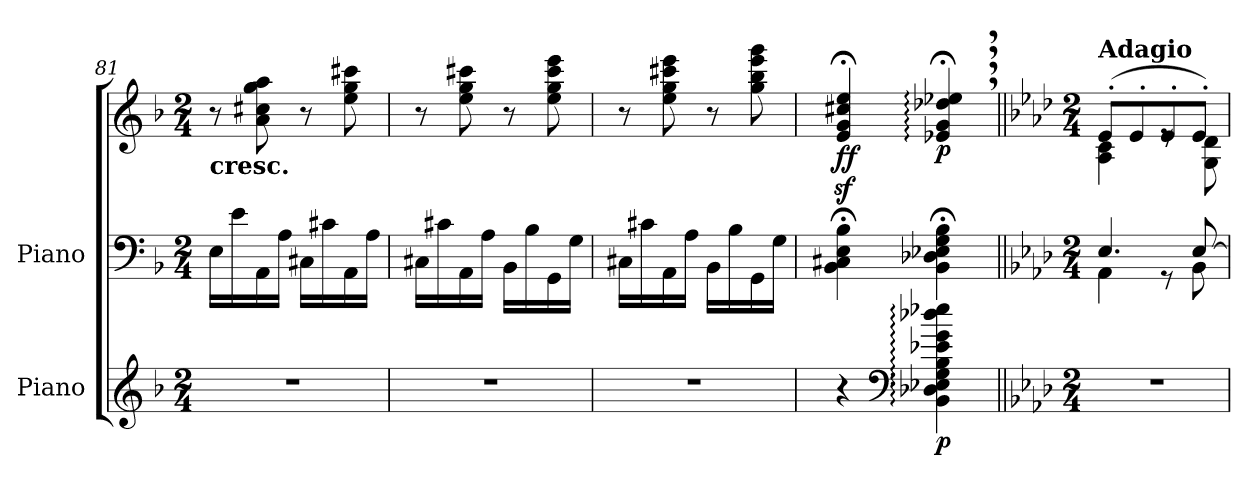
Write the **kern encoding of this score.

**kern	**dynam	**kern	**kern	**dynam
*part2	*part2	*part1	*part1	*part1
*staff3	*staff3	*staff2	*staff1	*staff1/2
*I"Piano	*	*I"Piano	*	*
*I'Pno.	*	*I'Pno	*	*
*clefG2	*	*clefF4	*clefG2	*
*k[b-]	*	*k[b-]	*k[b-]	*
*M2/4	*	*M2/4	*M2/4	*
=81	=81	=81	=81	=81
!	!	!	!LO:TX:b:B:t=cresc.	!
2r	.	16E\LL	8r	.
.	.	16e\	.	.
.	.	16AA\	8a\ 8cc#X\ 8gg\ 8aa\	.
.	.	16A\JJ	.	.
.	.	16C#X\LL	8r	.
.	.	16c#X\	.	.
.	.	16AA\	8ee\ 8gg\ 8ccc#X\	.
.	.	16A\JJ	.	.
=82	=82	=82	=82	=82
2r	.	16C#X\LL	8r	.
.	.	16c#X\	.	.
.	.	16AA\	8ee\ 8gg\ 8ccc#X\	.
.	.	16A\JJ	.	.
.	.	16BB-\LL	8r	.
.	.	16B-\	.	.
.	.	16GG\	8ee\ 8gg\ 8ccc#\ 8eee\	.
.	.	16G\JJ	.	.
=83	=83	=83	=83	=83
2r	.	16C#X\LL	8r	.
.	.	16c#X\	.	.
.	.	16AA\	8ee\ 8gg\ 8ccc#X\ 8eee\	.
.	.	16A\JJ	.	.
.	.	16BB-\LL	8r	.
.	.	16B-\	.	.
*	*	*	*MM80	*
.	.	16GG\	8gg\ 8bb-\ 8eee\ 8ggg\	.
.	.	16G\JJ	.	.
=84	=84	=84	=84	=84
*	*	*	*MM18	*
!	!	!	!	!LO:DY:b
4r	.	4BB-\;< 4C#X\;< 4E\;< 4B-\;<	4e/z<;< 4g/z<;< 4cc#X/z<;< 4ee/z<;<	ff
*clefF4	*	*	*	*
!	!LO:DY:b	!	!	!LO:DY:b
4BB-\: 4D-X\: 4E-X\: 4G\: 4B-\: 4e-X\: 4g\: 4dd-X\: 4ee-X\:	p	4BB-\;< 4D-X\;< 4E-X\;< 4G\;< 4B-\;<	4e-X/;<:, 4g/;<:, 4dd-X/;<:, 4ee-X/;<:,	p
!!LO:PB:g=z
=85||	=85||	=85||	=85||	=85||
*k[b-e-a-d-]	*	*k[b-e-a-d-]	*k[b-e-a-d-]	*
*M2/4	*	*M2/4	*M2/4	*
*	*	*	*MM30	*
*	*	*^	*^	*
!	!	!	!	!LO:TX:a:B:t=Adagio	!	!
2r	.	4.E-/	4AA-\	(>8e-'/L	4A-\ 4c\	.
.	.	.	.	8e-'/	.	.
.	.	.	8r	8e-'/	8re	.
.	.	[8E-/	8BB-\	8e-'/J)	8G\ 8d-\	.
*	*	*v	*v	*	*	*
*	*	*	*v	*v	*
=	=	=	=	=
*-	*-	*-	*-	*-
